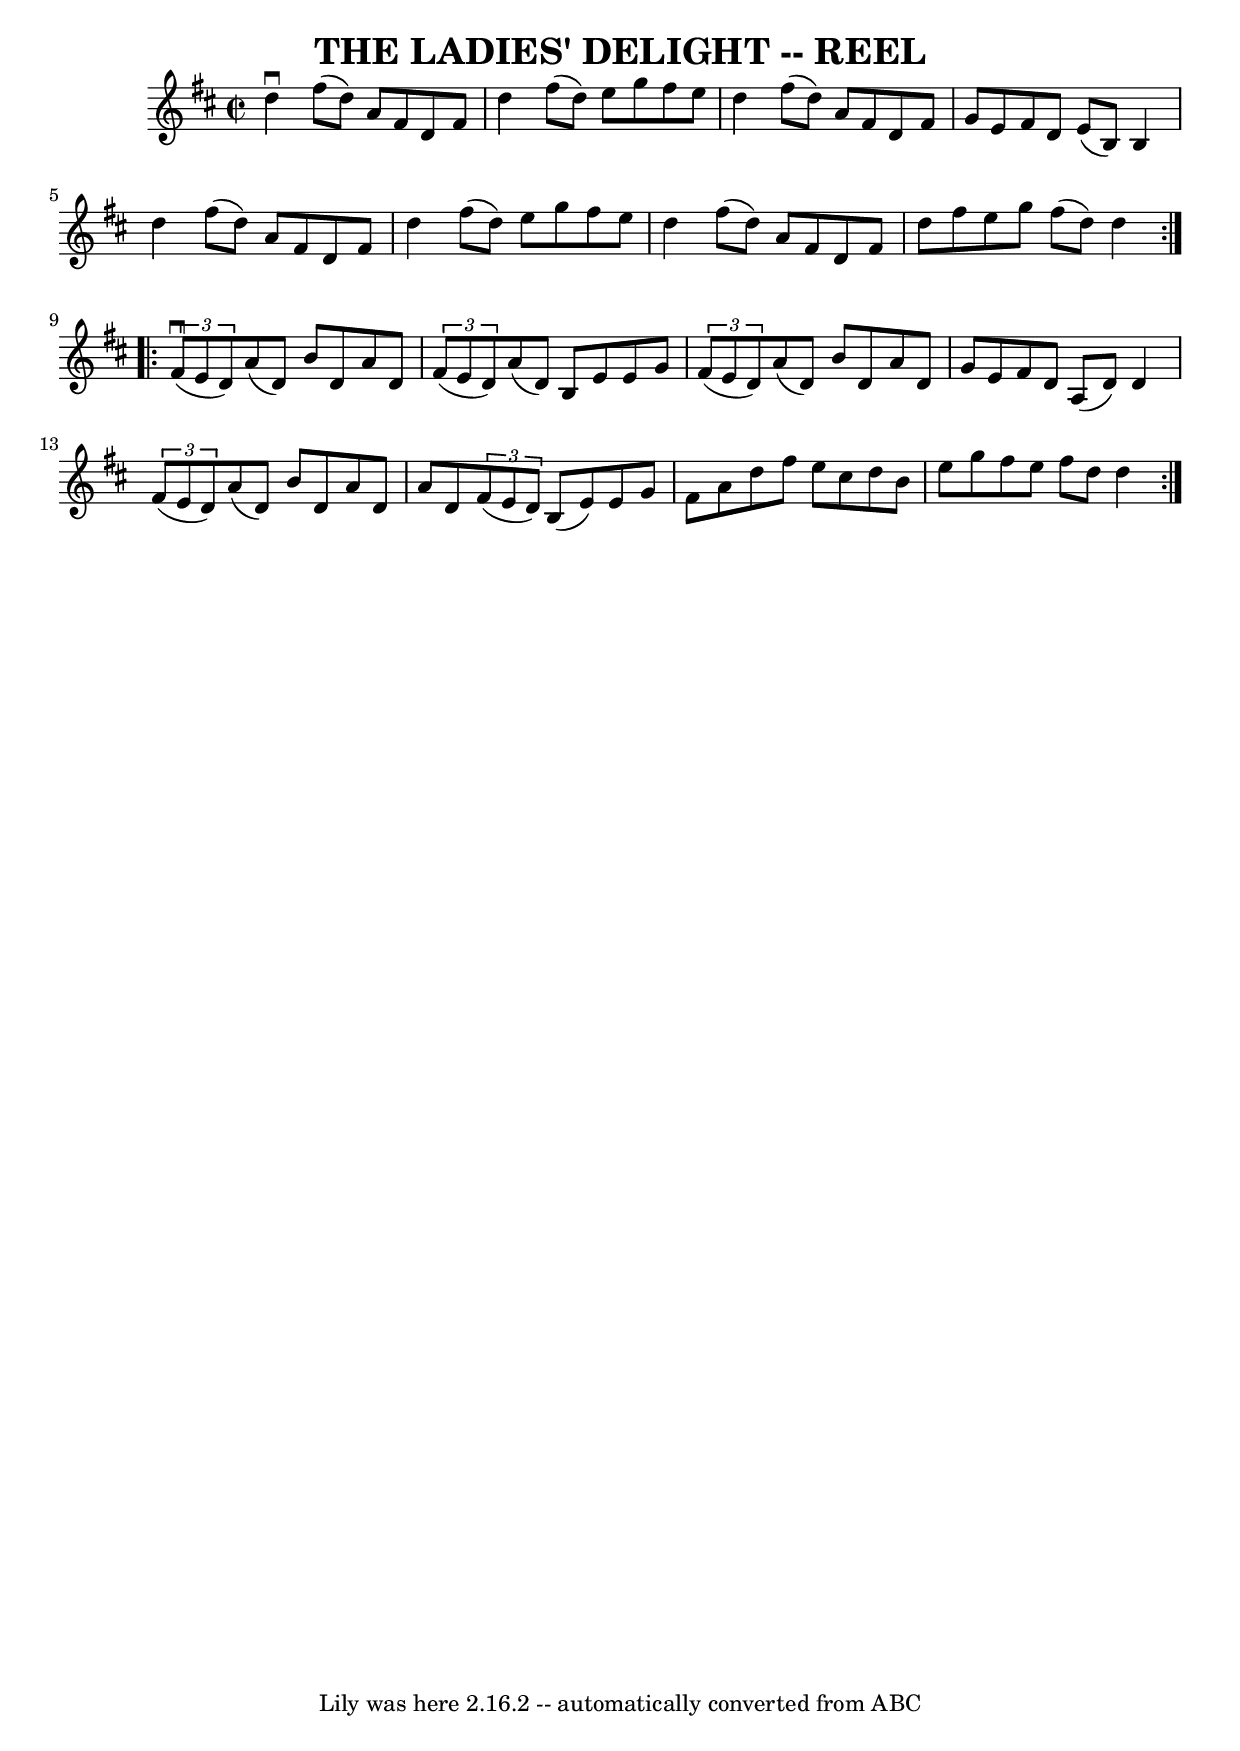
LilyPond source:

\version "2.16.2"
\include "Mammoth.ily"
\header {
	%% book = "Ryan's Mammoth Collection of Fiddle Tunes"
	crossRefNumber = "1"
	footnotes = ""
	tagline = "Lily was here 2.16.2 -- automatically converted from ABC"
	title = "THE LADIES' DELIGHT -- REEL"
}
voicedefault =  {


\override Staff.TimeSignature #'style = #'C
 \time 2/2 
\key d \major   \repeat volta 2 { d''4^\downbow fis''8 (d''8 
) a'8 fis'8 d'8 fis'8    |
 d''4 fis''8 (d''8)   
e''8 g''8 fis''8 e''8    |
 d''4 fis''8 (d''8) a'8  
 fis'8 d'8 fis'8    |
 g'8 e'8 fis'8 d'8 e'8 (b8  
-) b4        |
 d''4 fis''8 (d''8) a'8 fis'8 d'8    
fis'8    |
 d''4 fis''8 (d''8) e''8 g''8 fis''8    
e''8    |
 d''4 fis''8 (d''8) a'8 fis'8 d'8 fis'8   
 |
 d''8 fis''8 e''8 g''8 fis''8 (d''8) d''4    }   
  \repeat volta 2 {   \times 2/3 { fis'8 (^\downbow e'8 d'8) } a'8 
(d'8) b'8 d'8 a'8 d'8    |
   \times 2/3 { fis'8 (
e'8 d'8) } a'8 (d'8) b8 e'8 e'8 g'8    |
   
\times 2/3 { fis'8 (e'8 d'8) } a'8 (d'8) b'8 d'8 a'8 
 d'8    |
 g'8 e'8 fis'8 d'8 a8 (d'8) d'4        
|
   \times 2/3 { fis'8 (e'8 d'8) } a'8 (d'8) b'8    
d'8 a'8 d'8    |
 a'8 d'8    \times 2/3 { fis'8 (e'8    
d'8) } b8 (e'8) e'8 g'8    |
 fis'8 a'8 d''8    
fis''8 e''8 cis''8 d''8 b'8    |
 e''8 g''8 fis''8    
e''8 fis''8 d''8 d''4    }   
}

\score{
    <<

	\context Staff="default"
	{
	    \voicedefault 
	}

    >>
	\layout {
	}
	\midi {}
}
